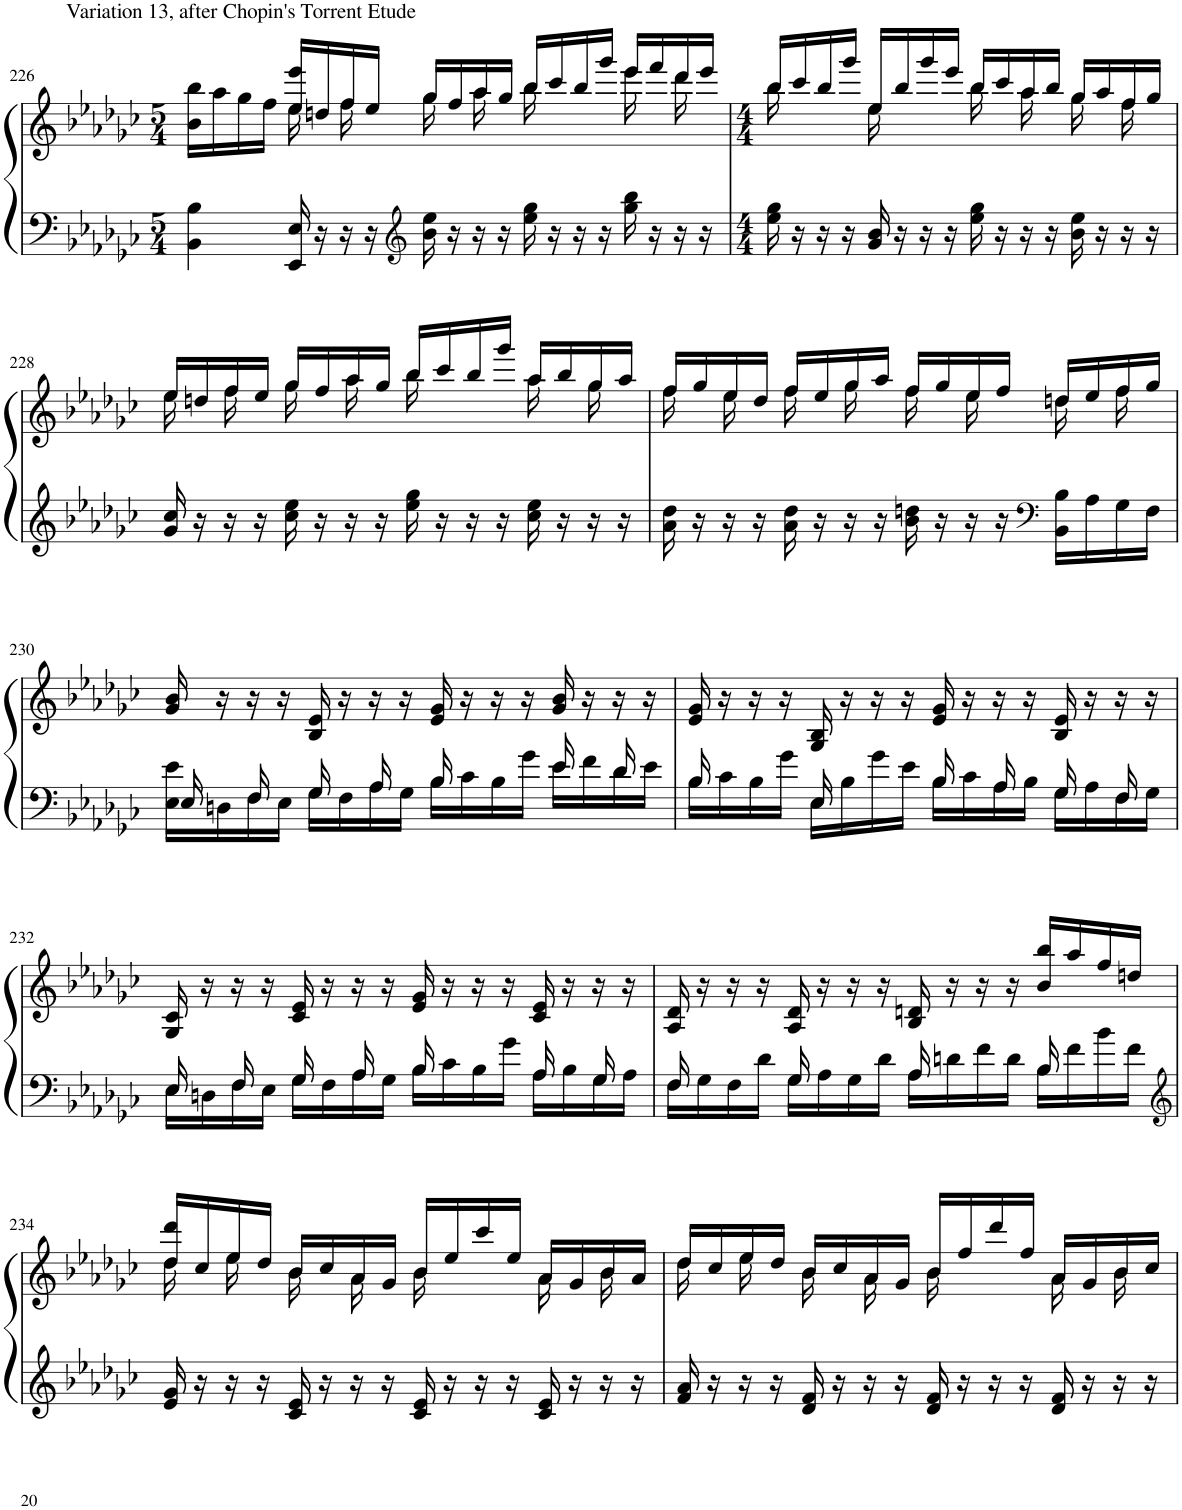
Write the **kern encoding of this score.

**kern	**kern
*part2	*part1
*staff2	*staff1
*I"Piano	*I"Piano
*I'Pno	*I'Pno
!!LO:PB:g=z
*clefF4	*clefG2
*k[b-e-a-d-g-c-]	*k[b-e-a-d-g-c-]
*M5/4	*M5/4
=226	=226
*	*^
!	!LO:TX:a:t=Variation 13, after Chopin's Torrent Etude	!
4BB-\ 4B-\	16b-\ 16bb-\LL	4ryy
.	16aa-\	.
.	16gg-\	.
.	16ff\JJ	.
16EE-/ 16E-/	16ee-/ 16eee-/LL	16ee-\
16r	16ddn/	16ryy
16r	16ff/	16ff\
16r	16ee-/JJ	16ryy
*clefG2	*	*
16b-\ 16ee-\	16gg-/LL	16gg-\
16r	16ff/	16ryy
16r	16aa-/	16aa-\
16r	16gg-/JJ	16ryy
16ee-\ 16gg-\	16bb-/LL	16bb-\
16r	16ccc-/	8.ryy
16r	16bb-/	.
16r	16ggg-/JJ	.
16gg-\ 16bb-\	16eee-/LL	16eee-\
16r	16fff/	16ryy
16r	16ddd-/	16ddd-\
16r	16eee-/JJ	16ryy
=227	=227	=227
*M4/4	*M4/4	*
16ee-\ 16gg-\	16bb-/LL	16bb-\
16r	16ccc-/	8.ryy
16r	16bb-/	.
16r	16ggg-/JJ	.
16g-/ 16b-/	16ee-/LL	16ee-\
16r	16bb-/	8.ryy
16r	16ggg-/	.
16r	16eee-/JJ	.
16ee-\ 16gg-\	16bb-/LL	16bb-\
16r	16ccc-/	16ryy
16r	16aa-/	16aa-\
16r	16bb-/JJ	16ryy
16b-\ 16ee-\	16gg-/LL	16gg-\
16r	16aa-/	16ryy
16r	16ff/	16ff\
16r	16gg-/JJ	16ryy
!!LO:LB:g=z	!!
=228	=228	=228
16g-/ 16cc-/	16ee-/LL	16ee-\
16r	16ddn/	16ryy
16r	16ff/	16ff\
16r	16ee-/JJ	16ryy
16cc-\ 16ee-\	16gg-/LL	16gg-\
16r	16ff/	16ryy
16r	16aa-/	16aa-\
16r	16gg-/JJ	16ryy
16ee-\ 16gg-\	16bb-/LL	16bb-\
16r	16ccc-/	8.ryy
16r	16bb-/	.
16r	16ggg-/JJ	.
16cc-\ 16ee-\	16aa-/LL	16aa-\
16r	16bb-/	16ryy
16r	16gg-/	16gg-\
16r	16aa-/JJ	16ryy
=229	=229	=229
16a-\ 16dd-\	16ff/LL	16ff\
16r	16gg-/	16ryy
16r	16ee-/	16ee-\
16r	16dd-/JJ	16ryy
16a-\ 16dd-\	16ff/LL	16ff\
16r	16ee-/	16ryy
16r	16gg-/	16gg-\
16r	16aa-/JJ	16ryy
16b-\ 16ddn\	16ff/LL	16ff\
16r	16gg-/	16ryy
16r	16ee-/	16ee-\
16r	16ff/JJ	16ryy
*clefF4	*	*
16BB-\ 16B-\LL	16ddn/LL	16dd\
16A-\	16ee-/	16ryy
16G-\	16ff/	16ff\
16F\JJ	16gg-/JJ	16ryy
*	*v	*v
!!LO:LB:g=z
=230	=230
*^	*
16E-\ 16e-\LL	16E-/	16g-/ 16b-/
16Dn\	16ryy	16r
16F\	16F/	16r
16E-\JJ	16ryy	16r
16G-\LL	16G-/	16B-/ 16e-/
16F\	16ryy	16r
16A-\	16A-/	16r
16G-\JJ	16ryy	16r
16B-\LL	16B-/	16e-/ 16g-/
16c-\	8.ryy	16r
16B-\	.	16r
16g-\JJ	.	16r
16e-\LL	16e-/	16g-/ 16b-/
16f\	16ryy	16r
16d-\	16d-/	16r
16e-\JJ	16ryy	16r
=231	=231	=231
16B-\LL	16B-/	16e-/ 16g-/
16c-\	8.ryy	16r
16B-\	.	16r
16g-\JJ	.	16r
16E-\LL	16E-/	16G-/ 16B-/
16B-\	8.ryy	16r
16g-\	.	16r
16e-\JJ	.	16r
16B-\LL	16B-/	16e-/ 16g-/
16c-\	16ryy	16r
16A-\	16A-/	16r
16B-\JJ	16ryy	16r
16G-\LL	16G-/	16B-/ 16e-/
16A-\	16ryy	16r
16F\	16F/	16r
16G-\JJ	16ryy	16r
!!LO:LB:g=z
=232	=232	=232
16E-\LL	16E-/	16G-/ 16c-/
16Dn\	16ryy	16r
16F\	16F/	16r
16E-\JJ	16ryy	16r
16G-\LL	16G-/	16c-/ 16e-/
16F\	16ryy	16r
16A-\	16A-/	16r
16G-\JJ	16ryy	16r
16B-\LL	16B-/	16e-/ 16g-/
16c-\	8.ryy	16r
16B-\	.	16r
16g-\JJ	.	16r
16A-\LL	16A-/	16c-/ 16e-/
16B-\	16ryy	16r
16G-\	16G-/	16r
16A-\JJ	16ryy	16r
=233	=233	=233
16F\LL	16F/	16A-/ 16d-/
16G-\	8.ryy	16r
16F\	.	16r
16d-\JJ	.	16r
16G-\LL	16G-/	16A-/ 16d-/
16A-\	8.ryy	16r
16G-\	.	16r
16d-\JJ	.	16r
16A-\LL	16A-/	16B-/ 16dn/
16dn\	8.ryy	16r
16f\	.	16r
16d\JJ	.	16r
16B-\LL	16B-/	16b-/ 16bb-/LL
16f\	8.ryy	16aa-/
16b-\	.	16ff/
16f\JJ	.	16ddn/JJ
*v	*v	*
!!LO:LB:g=z
=234	=234
*clefG2	*
*	*^
16e-/ 16g-/	16dd-/ 16ddd-/LL	16dd-\
16r	16cc-/	16ryy
16r	16ee-/	16ee-\
16r	16dd-/JJ	16ryy
16c-/ 16e-/	16b-/LL	16b-\
16r	16cc-/	16ryy
16r	16a-/	16a-\
16r	16g-/JJ	16ryy
16c-/ 16e-/	16b-/LL	16b-\
16r	16ee-/	8.ryy
16r	16ccc-/	.
16r	16ee-/JJ	.
16c-/ 16e-/	16a-/LL	16a-\
16r	16g-/	16ryy
16r	16b-/	16b-\
16r	16a-/JJ	16ryy
=235	=235	=235
16f/ 16a-/	16dd-/LL	16dd-\
16r	16cc-/	16ryy
16r	16ee-/	16ee-\
16r	16dd-/JJ	16ryy
16d-/ 16f/	16b-/LL	16b-\
16r	16cc-/	16ryy
16r	16a-/	16a-\
16r	16g-/JJ	16ryy
16d-/ 16f/	16b-/LL	16b-\
16r	16ff/	8.ryy
16r	16ddd-/	.
16r	16ff/JJ	.
16d-/ 16f/	16a-/LL	16a-\
16r	16g-/	16ryy
16r	16b-/	16b-\
16r	16cc-/JJ	16ryy
*	*v	*v
=	=
*-	*-
